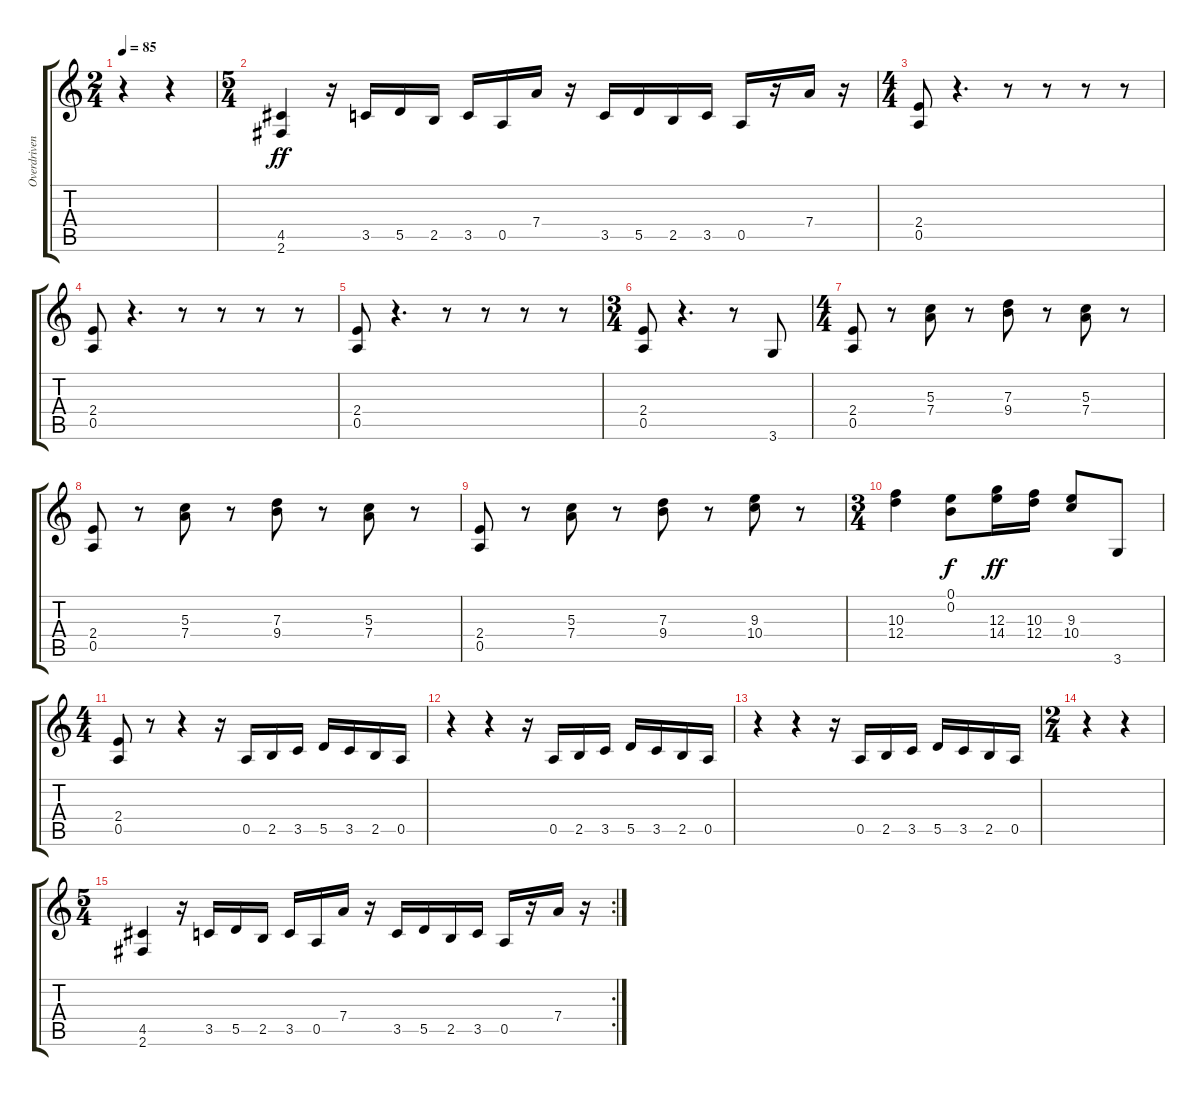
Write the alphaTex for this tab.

\track ("Overdriven Guitar" "Overdriven") {instrument distortionguitar}
\staff {score tabs}
\tuning (E4 B3 G3 D3 A2 E2) {hide}
\ts (2 4)
\tempo 85
\clef g2
\ks c
r.4{dy ff} r.4 |
\ts (5 4)
(4.5 2.6).4 r.16 3.5.16 5.5.16 2.5.16 3.5.16 0.5.16 7.4.16 r.16 3.5.16 5.5.16 2.5.16 3.5.16 0.5.16 r.16 7.4.16 r.16 |
\ts (4 4)
(2.4 0.5).8 r.4{d} r.8 r.8 r.8 r.8 |
(2.4 0.5).8 r.4{d} r.8 r.8 r.8 r.8 |
(2.4 0.5).8 r.4{d} r.8 r.8 r.8 r.8 |
\ts (3 4)
(2.4 0.5).8 r.4{d} r.8 3.6.8 |
\ts (4 4)
(2.4 0.5).8 r.8 (5.3 7.4).8 r.8 (7.3 9.4).8 r.8 (5.3 7.4).8 r.8 |
(2.4 0.5).8 r.8 (5.3 7.4).8 r.8 (7.3 9.4).8 r.8 (5.3 7.4).8 r.8 |
(2.4 0.5).8 r.8 (5.3 7.4).8 r.8 (7.3 9.4).8 r.8 (9.3 10.4).8 r.8 |
\ts (3 4)
(10.3 12.4).4 (0.1 0.2).8{dy f} (12.3 14.4).16{dy ff} (10.3 12.4).16 (9.3 10.4).8 3.6.8 |
\ts (4 4)
(2.4 0.5).8 r.8 r.4 r.16 0.5.16 2.5.16 3.5.16 5.5.16 3.5.16 2.5.16 0.5.16 |
r.4 r.4 r.16 0.5.16 2.5.16 3.5.16 5.5.16 3.5.16 2.5.16 0.5.16 |
r.4 r.4 r.16 0.5.16 2.5.16 3.5.16 5.5.16 3.5.16 2.5.16 0.5.16 |
\ts (2 4)
r.4 r.4 |
\rc 2
\ts (5 4)
(4.5 2.6).4 r.16 3.5.16 5.5.16 2.5.16 3.5.16 0.5.16 7.4.16 r.16 3.5.16 5.5.16 2.5.16 3.5.16 0.5.16 r.16 7.4.16 r.16
